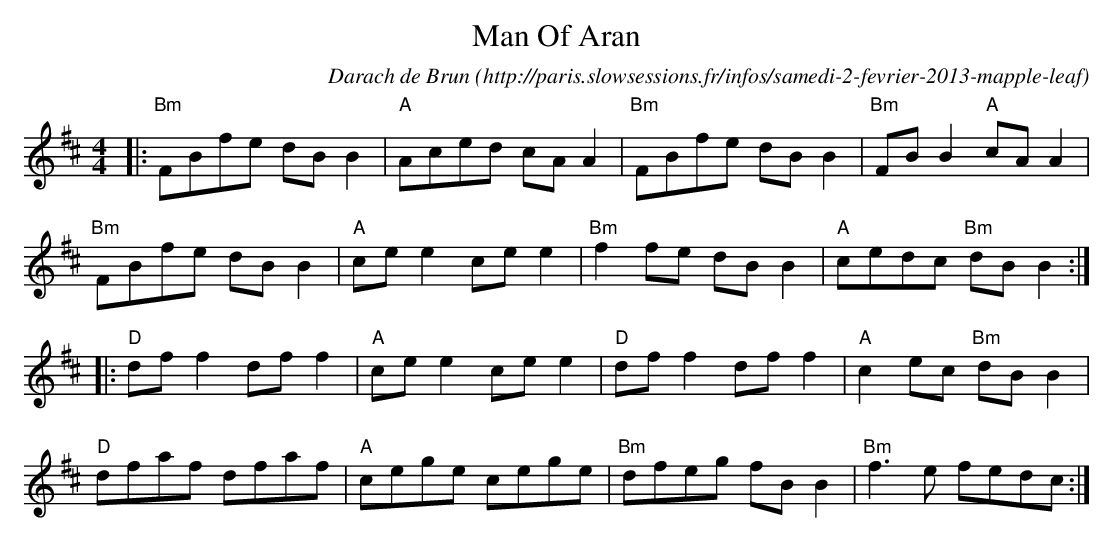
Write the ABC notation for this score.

X:1
T: Man Of Aran
O:http://paris.slowsessions.fr/infos/samedi-2-fevrier-2013-mapple-leaf
C: Darach de Brun
M: 4/4
L: 1/8
K: Bmin
|:"Bm"FBfe dBB2|"A"Aced cAA2|"Bm"FBfe dBB2|"Bm"FBB2 "A"cAA2|
  "Bm"FBfe dBB2|"A"cee2 cee2|"Bm"f2fe dBB2|"A" cedc "Bm"dBB2:|
|:"D" dff2 dff2|"A"cee2 cee2|"D"dff2 dff2|"A" c2ec "Bm"dBB2|
  "D" dfaf dfaf|"A"cege cege|"Bm"dfeg fBB2|"Bm"f3e fedc:|
